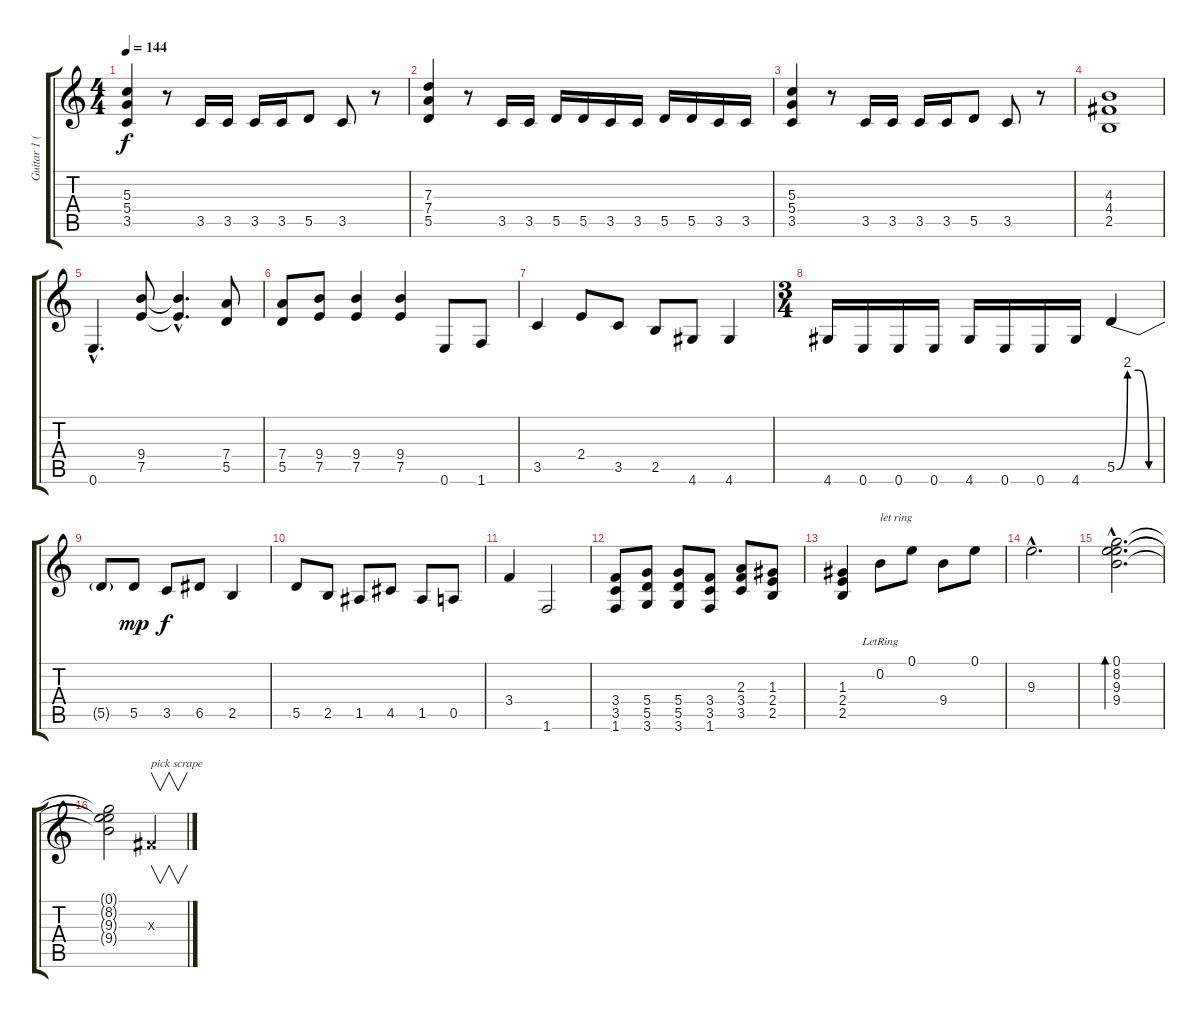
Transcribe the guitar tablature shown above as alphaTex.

\track ("Guitar 1 (Disto)" "Guitar 1 (") {instrument distortionguitar}
\staff {score tabs}
\tuning (E4 B3 G3 D3 A2 E2) {hide}
\ts (4 4)
\tempo 144
\clef g2
\ks c
(5.3 5.4 3.5).4{dy f} r.8 3.5.16 3.5.16 3.5.16 3.5.16 5.5.8 3.5.8 r.8 |
(7.3 7.4 5.5).4 r.8 3.5.16 3.5.16 5.5.16 5.5.16 3.5.16 3.5.16 5.5.16 5.5.16 3.5.16 3.5.16 |
(5.3 5.4 3.5).4 r.8 3.5.16 3.5.16 3.5.16 3.5.16 5.5.8 3.5.8 r.8 |
(4.3 4.4 2.5).1 |
0.6{hac}.4{d} (9.4 7.5).8 (9.4{hac t} 7.5{hac t}).4{d} (7.4 5.5).8 |
(7.4 5.5).8 (9.4 7.5).8 (9.4 7.5).4 (9.4 7.5).4 0.6.8 1.6.8 |
3.5.4 2.4.8 3.5.8 2.5.8 4.6.8 4.6.4 |
\ts (3 4)
4.6.16 0.6.16 0.6.16 0.6.16 4.6.16 0.6.16 0.6.16 4.6.16 5.5{be (custom 0 0 15 8 30 8 45 0 60 0)}.4 |
5.5{t}.8 5.5.8{dy mp} 3.5.8{dy f} 6.5.8 2.5.4 |
5.5.8 2.5.8 1.5.8 4.5.8 1.5.8 0.5.8 |
3.4.4 1.6.2 |
(3.4 3.5 1.6).8 (5.4 5.5 3.6).8 (5.4 5.5 3.6).8 (3.4 3.5 1.6).8 (2.3 3.4 3.5).8 (1.3 2.4 2.5).8 |
(1.3 2.4 2.5).4 0.2{lr}.8{txt "let ring"} 0.1.8 9.4.8 0.1.8 |
9.3{hac}.2{d} |
(0.1{hac} 8.2{hac} 9.3{hac} 9.4{hac}).2{d bd 240} |
(0.1{t} 8.2{t} 9.3{t} 9.4{t}).2 -1.3{x}.4{v txt "pick scrape"}
